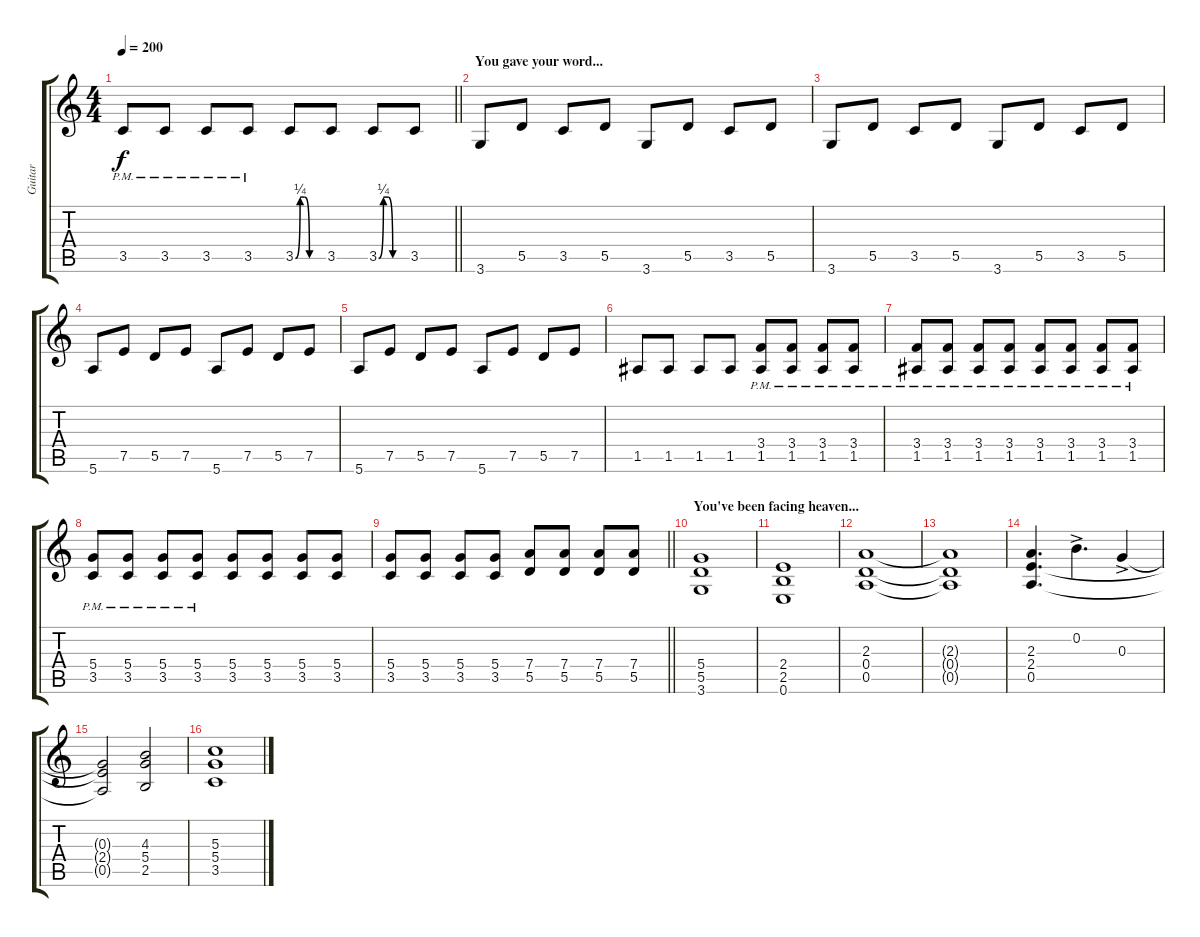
\track ("Guitar" "Guitar") {instrument distortionguitar}
\staff {score tabs}
\tuning (E4 B3 G3 D3 A2 E2) {hide}
\ts (4 4)
\tempo 200
\clef g2
\barLineRight lightlight
\ks c
3.5{pm}.8{dy f} 3.5{pm}.8 3.5{pm}.8 3.5{pm}.8 3.5{be (custom 0 0 10 1 20 1 30 0 60 0)}.8 3.5.8 3.5{be (custom 0 0 10 1 20 1 30 0 60 0)}.8 3.5.8 |
\section ("" "You gave your word...")
3.6.8{instrument distortionguitar} 5.5.8 3.5.8 5.5.8 3.6.8 5.5.8 3.5.8 5.5.8 |
3.6.8 5.5.8 3.5.8 5.5.8 3.6.8 5.5.8 3.5.8 5.5.8 |
5.6.8 7.5.8 5.5.8 7.5.8 5.6.8 7.5.8 5.5.8 7.5.8 |
5.6.8 7.5.8 5.5.8 7.5.8 5.6.8 7.5.8 5.5.8 7.5.8 |
1.5.8 1.5.8 1.5.8 1.5.8 (3.4{pm} 1.5{pm}).8 (3.4{pm} 1.5{pm}).8 (3.4{pm} 1.5{pm}).8 (3.4{pm} 1.5{pm}).8 |
(3.4{pm} 1.5{pm}).8 (3.4{pm} 1.5{pm}).8 (3.4{pm} 1.5{pm}).8 (3.4{pm} 1.5{pm}).8 (3.4{pm} 1.5{pm}).8 (3.4{pm} 1.5{pm}).8 (3.4{pm} 1.5{pm}).8 (3.4{pm} 1.5{pm}).8 |
(5.4{pm} 3.5{pm}).8 (5.4{pm} 3.5{pm}).8 (5.4{pm} 3.5{pm}).8 (5.4{pm} 3.5{pm}).8 (5.4 3.5).8 (5.4 3.5).8 (5.4 3.5).8 (5.4 3.5).8 |
\barLineRight lightlight
(5.4 3.5).8 (5.4 3.5).8 (5.4 3.5).8 (5.4 3.5).8 (7.4 5.5).8 (7.4 5.5).8 (7.4 5.5).8 (7.4 5.5).8 |
\section ("" "You've been facing heaven...")
(5.4 5.5 3.6).1 |
(2.4 2.5 0.6).1 |
(2.3 0.4 0.5).1 |
(2.3{t} 0.4{t} 0.5{t}).1 |
(2.3 2.4 0.5).4{d} 0.2{ac}.4{d} 0.3{ac}.4 |
(0.3{t} 2.4{t} 0.5{t}).2 (4.3 5.4 2.5).2 |
(5.3 5.4 3.5).1
